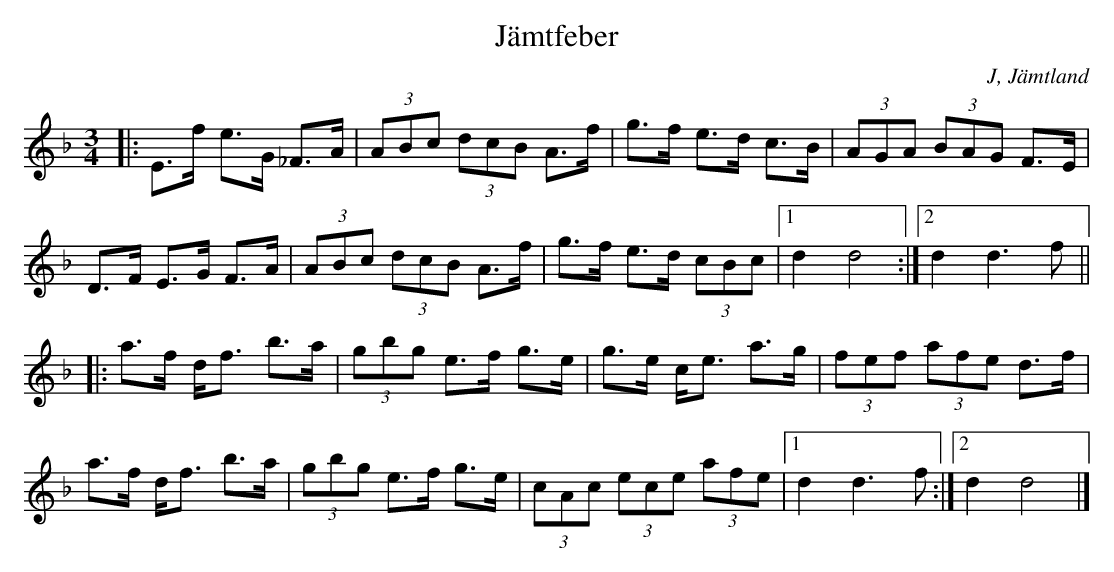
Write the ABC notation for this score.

X:1
T: Jämtfeber
O: J, Jämtland
M: 3/4
L: 1/8
K: Dm
|: E>f tre>G _F>A | (3ABc (3dcB A>f | g>f e>d c>B | (3AGA (3BAG F>E |
D>F E>G F>A | (3ABc (3dcB A>f | g>f e>d (3cBc |1 d2 d4 :|2 d2 d3 f ||
|: a>f d<f b>a | (3gbg e>f g>e | g>e c<e a>g | (3fef (3afe d>f |
a>f d<f b>a | (3gbg e>f g>e | (3cAc (3ece (3afe |1 d2 d3 f :|2 d2 d4 |]
